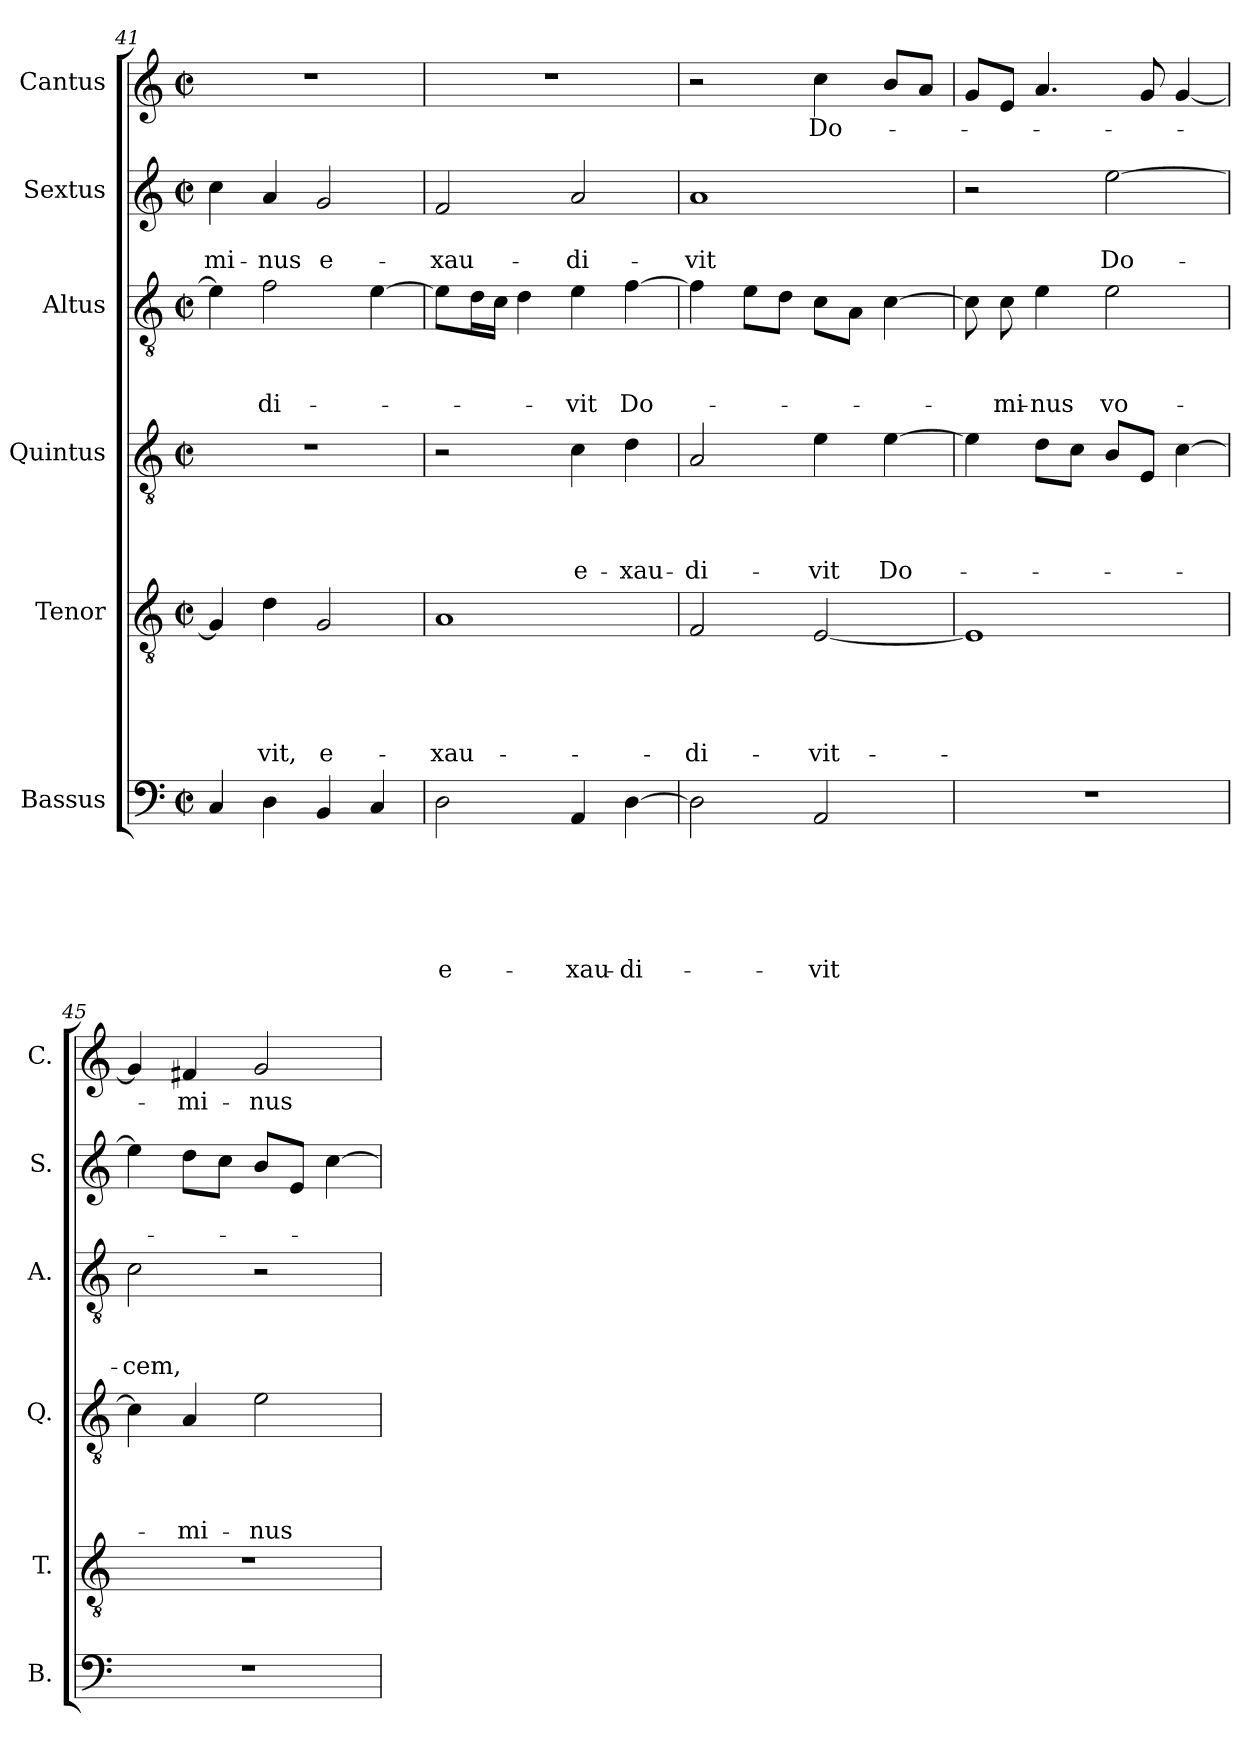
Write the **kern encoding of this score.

**kern	**text	**text	**text	**text	**text	**text	**kern	**text	**text	**text	**text	**text	**kern	**text	**text	**text	**text	**kern	**text	**text	**text	**kern	**text	**text	**kern	**text
*part6	*part6	*part6	*part6	*part6	*part6	*part6	*part5	*part5	*part5	*part5	*part5	*part5	*part4	*part4	*part4	*part4	*part4	*part3	*part3	*part3	*part3	*part2	*part2	*part2	*part1	*part1
*staff6	*staff6	*staff6	*staff6	*staff6	*staff6	*staff6	*staff5	*staff5	*staff5	*staff5	*staff5	*staff5	*staff4	*staff4	*staff4	*staff4	*staff4	*staff3	*staff3	*staff3	*staff3	*staff2	*staff2	*staff2	*staff1	*staff1
*I"Bassus	*	*	*	*	*	*	*I"Tenor	*	*	*	*	*	*I"Quintus	*	*	*	*	*I"Altus	*	*	*	*I"Sextus	*	*	*I"Cantus	*
*I'B.	*	*	*	*	*	*	*I'T.	*	*	*	*	*	*I'Q.	*	*	*	*	*I'A.	*	*	*	*I'S.	*	*	*I'C.	*
*clefF4	*	*	*	*	*	*	*clefGv2	*	*	*	*	*	*clefGv2	*	*	*	*	*clefGv2	*	*	*	*clefG2	*	*	*clefG2	*
*k[]	*	*	*	*	*	*	*k[]	*	*	*	*	*	*k[]	*	*	*	*	*k[]	*	*	*	*k[]	*	*	*k[]	*
*C:	*	*	*	*	*	*	*C:	*	*	*	*	*	*C:	*	*	*	*	*C:	*	*	*	*C:	*	*	*C:	*
*M2/2	*	*	*	*	*	*	*M2/2	*	*	*	*	*	*M2/2	*	*	*	*	*M2/2	*	*	*	*M2/2	*	*	*M2/2	*
*met(c|)	*	*	*	*	*	*	*met(c|)	*	*	*	*	*	*met(c|)	*	*	*	*	*met(c|)	*	*	*	*met(c|)	*	*	*met(c|)	*
=41	=41	=41	=41	=41	=41	=41	=41	=41	=41	=41	=41	=41	=41	=41	=41	=41	=41	=41	=41	=41	=41	=41	=41	=41	=41	=41
!	!	!	!	!	!	!	!	!	!	!	!	!	!	!	!	!	!	!	!	!	!	!	!	!LO:LY:b	!	!
4C/	.	.	.	.	.	.	4G/]	.	.	.	.	.	1r	.	.	.	.	4e\]	.	.	.	4cc\	.	-mi-	1r	.
!	!	!	!	!	!	!	!	!	!	!	!	!LO:LY:b	!	!	!	!	!	!	!	!	!LO:LY:b	!	!	!LO:LY:b	!	!
4D\	.	.	.	.	.	.	4d\	.	.	.	.	-vit,	.	.	.	.	.	2f\	.	.	-di-	4a/	.	-nus	.	.
!	!	!	!	!	!	!	!	!	!	!	!	!LO:LY:b	!	!	!	!	!	!	!	!	!	!	!	!LO:LY:b	!	!
4BB/	.	.	.	.	.	.	2G/	.	.	.	.	e-	.	.	.	.	.	.	.	.	.	2g/	.	e-	.	.
4C/	.	.	.	.	.	.	.	.	.	.	.	.	.	.	.	.	.	[>4e\	.	.	.	.	.	.	.	.
!!LO:PB:g=z
=42	=42	=42	=42	=42	=42	=42	=42	=42	=42	=42	=42	=42	=42	=42	=42	=42	=42	=42	=42	=42	=42	=42	=42	=42	=42	=42
!	!	!	!	!	!	!LO:LY:b	!	!	!	!	!	!LO:LY:b	!	!	!	!	!	!	!	!	!	!	!	!LO:LY:b	!	!
2D\	.	.	.	.	.	-e-	1A	.	.	.	.	-xau-	2r	.	.	.	.	8e\L]	.	.	.	2f/	.	-xau-	1r	.
.	.	.	.	.	.	.	.	.	.	.	.	.	.	.	.	.	.	16d\L	.	.	.	.	.	.	.	.
.	.	.	.	.	.	.	.	.	.	.	.	.	.	.	.	.	.	16c\JJ	.	.	.	.	.	.	.	.
.	.	.	.	.	.	.	.	.	.	.	.	.	.	.	.	.	.	4d\	.	.	.	.	.	.	.	.
!	!	!	!	!	!	!LO:LY:b	!	!	!	!	!	!	!	!	!	!	!LO:LY:b	!	!	!	!LO:LY:b	!	!	!LO:LY:b	!	!
4AA/	.	.	.	.	.	-xau-	.	.	.	.	.	.	4c\	.	.	.	e-	4e\	.	.	-vit	2a/	.	-di-	.	.
!	!	!	!	!	!	!LO:LY:b	!	!	!	!	!	!	!	!	!	!	!LO:LY:b	!	!	!	!LO:LY:b	!	!	!	!	!
[>4D\	.	.	.	.	.	-di-	.	.	.	.	.	.	4d\	.	.	.	-xau-	[>4f\	.	.	Do-	.	.	.	.	.
=43	=43	=43	=43	=43	=43	=43	=43	=43	=43	=43	=43	=43	=43	=43	=43	=43	=43	=43	=43	=43	=43	=43	=43	=43	=43	=43
!	!	!	!	!	!	!	!	!	!	!	!	!LO:LY:b	!	!	!	!	!LO:LY:b	!	!	!	!	!	!	!LO:LY:b	!	!
2D\]	.	.	.	.	.	.	2F/	.	.	.	.	-di-	2A/	.	.	.	-di-	4f\]	.	.	.	1a	.	-vit	2r	.
.	.	.	.	.	.	.	.	.	.	.	.	.	.	.	.	.	.	8e\L	.	.	.	.	.	.	.	.
.	.	.	.	.	.	.	.	.	.	.	.	.	.	.	.	.	.	8d\J	.	.	.	.	.	.	.	.
!	!	!	!	!	!	!LO:LY:b	!	!	!	!	!	!LO:LY:b	!	!	!	!	!LO:LY:b	!	!	!	!	!	!	!	!	!LO:LY:b
2AA/	.	.	.	.	.	-vit	[<2E/	.	.	.	.	-vit-	4e\	.	.	.	-vit	8c\L	.	.	.	.	.	.	4cc\	Do-
.	.	.	.	.	.	.	.	.	.	.	.	.	.	.	.	.	.	8A\J	.	.	.	.	.	.	.	.
!	!	!	!	!	!	!	!	!	!	!	!	!	!	!	!	!	!LO:LY:b	!	!	!	!	!	!	!	!	!
.	.	.	.	.	.	.	.	.	.	.	.	.	[>4e\	.	.	.	Do-	[>4c\	.	.	.	.	.	.	8b/L	.
.	.	.	.	.	.	.	.	.	.	.	.	.	.	.	.	.	.	.	.	.	.	.	.	.	8a/J	.
=44	=44	=44	=44	=44	=44	=44	=44	=44	=44	=44	=44	=44	=44	=44	=44	=44	=44	=44	=44	=44	=44	=44	=44	=44	=44	=44
1r	.	.	.	.	.	.	1E]	.	.	.	.	.	4e\]	.	.	.	.	8c\]	.	.	.	2r	.	.	8g/L	.
!	!	!	!	!	!	!	!	!	!	!	!	!	!	!	!	!	!	!	!	!	!LO:LY:b	!	!	!	!	!
.	.	.	.	.	.	.	.	.	.	.	.	.	.	.	.	.	.	8c\	.	.	-mi-	.	.	.	8e/J	.
!	!	!	!	!	!	!	!	!	!	!	!	!	!	!	!	!	!	!	!	!	!LO:LY:b:rj	!	!	!	!	!
.	.	.	.	.	.	.	.	.	.	.	.	.	8d\L	.	.	.	.	4e\	.	.	-nus	.	.	.	4.a/	.
.	.	.	.	.	.	.	.	.	.	.	.	.	8c\J	.	.	.	.	.	.	.	.	.	.	.	.	.
!	!	!	!	!	!	!	!	!	!	!	!	!	!	!	!	!	!	!	!	!	!LO:LY:b	!	!	!LO:LY:b	!	!
.	.	.	.	.	.	.	.	.	.	.	.	.	8B/L	.	.	.	.	2e\	.	.	vo-	[>2ee\	.	Do-	.	.
.	.	.	.	.	.	.	.	.	.	.	.	.	8E/J	.	.	.	.	.	.	.	.	.	.	.	8g/	.
.	.	.	.	.	.	.	.	.	.	.	.	.	[>4c\	.	.	.	.	.	.	.	.	.	.	.	[<4g/	.
=45	=45	=45	=45	=45	=45	=45	=45	=45	=45	=45	=45	=45	=45	=45	=45	=45	=45	=45	=45	=45	=45	=45	=45	=45	=45	=45
!	!	!	!	!	!	!	!	!	!	!	!	!	!	!	!	!	!	!	!	!	!LO:LY:b	!	!	!	!	!
1r	.	.	.	.	.	.	1r	.	.	.	.	.	4c\]	.	.	.	.	2c\	.	.	-cem,	4ee\]	.	.	4g/]	.
!	!	!	!	!	!	!	!	!	!	!	!	!	!	!	!	!	!LO:LY:b	!	!	!	!	!	!	!	!	!LO:LY:b
.	.	.	.	.	.	.	.	.	.	.	.	.	4A/	.	.	.	-mi-	.	.	.	.	8dd\L	.	.	4f#X/	-mi-
.	.	.	.	.	.	.	.	.	.	.	.	.	.	.	.	.	.	.	.	.	.	8cc\J	.	.	.	.
!	!	!	!	!	!	!	!	!	!	!	!	!	!	!	!	!	!LO:LY:b	!	!	!	!	!	!	!	!	!LO:LY:b
.	.	.	.	.	.	.	.	.	.	.	.	.	2e\	.	.	.	-nus	2r	.	.	.	8b/L	.	.	2g/	-nus
.	.	.	.	.	.	.	.	.	.	.	.	.	.	.	.	.	.	.	.	.	.	8e/J	.	.	.	.
.	.	.	.	.	.	.	.	.	.	.	.	.	.	.	.	.	.	.	.	.	.	[>4cc\	.	.	.	.
=	=	=	=	=	=	=	=	=	=	=	=	=	=	=	=	=	=	=	=	=	=	=	=	=	=	=
*-	*-	*-	*-	*-	*-	*-	*-	*-	*-	*-	*-	*-	*-	*-	*-	*-	*-	*-	*-	*-	*-	*-	*-	*-	*-	*-
